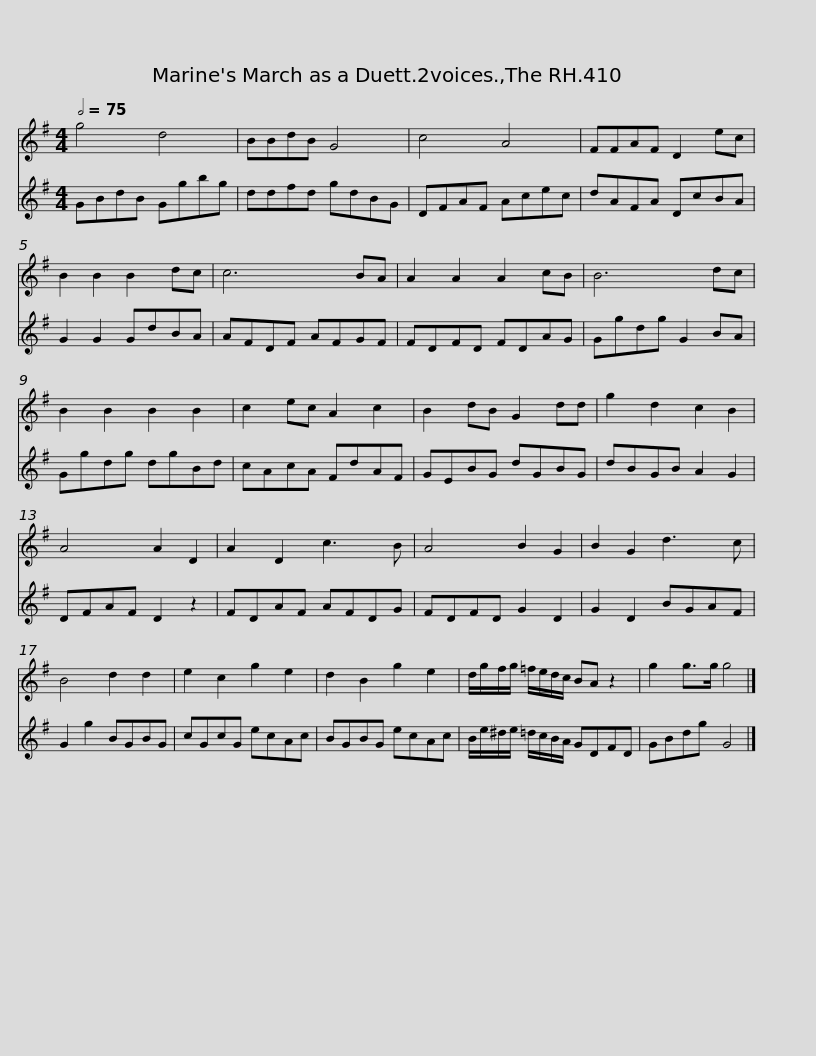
X:1
%%score 1 2
L:1/8
Q:1/2=75
M:4/4
I:linebreak $
K:G
V:1 treble
V:2 treble
V:1
 g4 d4 | BBdB G4 | c4 A4 | FFAF D2 ec | B2 B2 B2 dc |$ %5
 c6 BA | A2 A2 A2 cB | B6 dc | B2 B2 B2 B2 | c2 ec A2 c2 |$ %10
 B2 dB G2 dd | g2 d2 c2 B2 | A4 A2 D2 | A2 D2 c3 B | A4 B2 G2 | %15
 B2 G2 d3 c |$ B4 d2 d2 | e2 c2 g2 e2 | d2 B2 g2 e2 | d/g/f/g/ =f/e/d/c/ BA z2 | %20
 g2 g>g g4 |] %21
V:2
 GBdB Ggbg | ddfd gdBG | DFAF Acec | dAFA DcBA | G2 G2 GdBA |$ %5
 AFDF AFGF | FDFD FDAG | Ggdg G2 BA | Ggdg dgBd | cAcA FdAF |$ %10
 GEBG dGBG | dBGB A2 G2 | DFAF D2 z2 | FDAF AFDG | FDFD G2 D2 | %15
 G2 D2 BGAF |$ G2 g2 BGBG | cGcG ecAc | BGBG ecAc | B/e/^d/e/ =d/c/B/A/ GDFD | %20
 GBdg G4 |] %21
